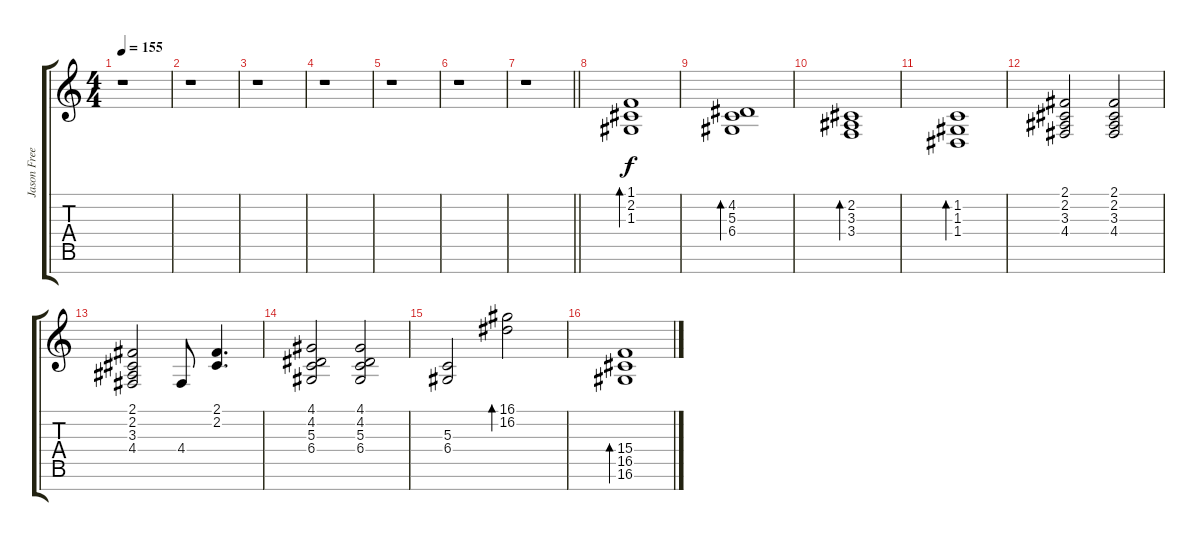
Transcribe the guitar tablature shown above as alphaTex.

\track ("Jason Freeze" "Jason Free") {instrument electricgrandpiano}
\staff {score tabs}
\tuning (E4 B3 G3 D3 A2 E2 B1) {hide}
\ts (4 4)
\tempo 155
\clef g2
\ks c
r.1{dy f} |
r.1 |
r.1 |
r.1 |
r.1 |
r.1 |
\barLineRight lightlight
r.1 |
(1.1 2.2 1.3).1{bd 240} |
(4.2 5.3 6.4).1{bd 240} |
(2.2 3.3 3.4).1{bd 240} |
(1.2 1.3 1.4).1{bd 240} |
(2.1 2.2 3.3 4.4).2 (2.1 2.2 3.3 4.4).2 |
(2.1 2.2 3.3 4.4).2 4.4.8 (2.1 2.2).4{d} |
(4.1 4.2 5.3 6.4).2 (4.1 4.2 5.3 6.4).2 |
(5.3 6.4).2 (16.1 16.2).2{bd 480} |
(15.4 16.5 16.6).1{bd 240}
